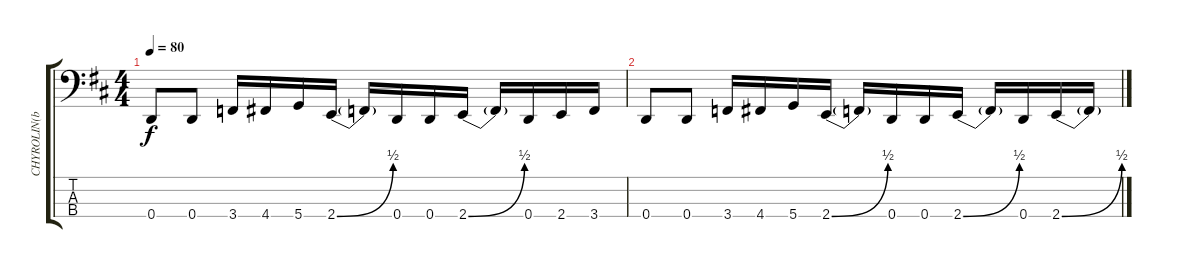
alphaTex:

\track ("CHYROLIN(bass)" "CHYROLIN(b") {instrument electricbassfinger}
\staff {score tabs}
\tuning (G2 D2 A1 D1) {hide}
\ts (4 4)
\tempo 80
\clef f4
\ks d
0.4.8{dy f} 0.4.8 3.4.16 4.4.16 5.4.16 2.4{be (bend 0 0 60 2)}.16 2.4{t}.16 0.4.16 0.4.16 2.4{be (bend 0 0 60 2)}.16 2.4{t}.16 0.4.16 2.4.16 3.4.16 |
0.4.8 0.4.8 3.4.16 4.4.16 5.4.16 2.4{be (bend 0 0 60 2)}.16 2.4{t}.16 0.4.16 0.4.16 2.4{be (bend 0 0 60 2)}.16 2.4{t}.16 0.4.16 2.4{be (bend 0 0 60 2)}.16 2.4{t}.16
